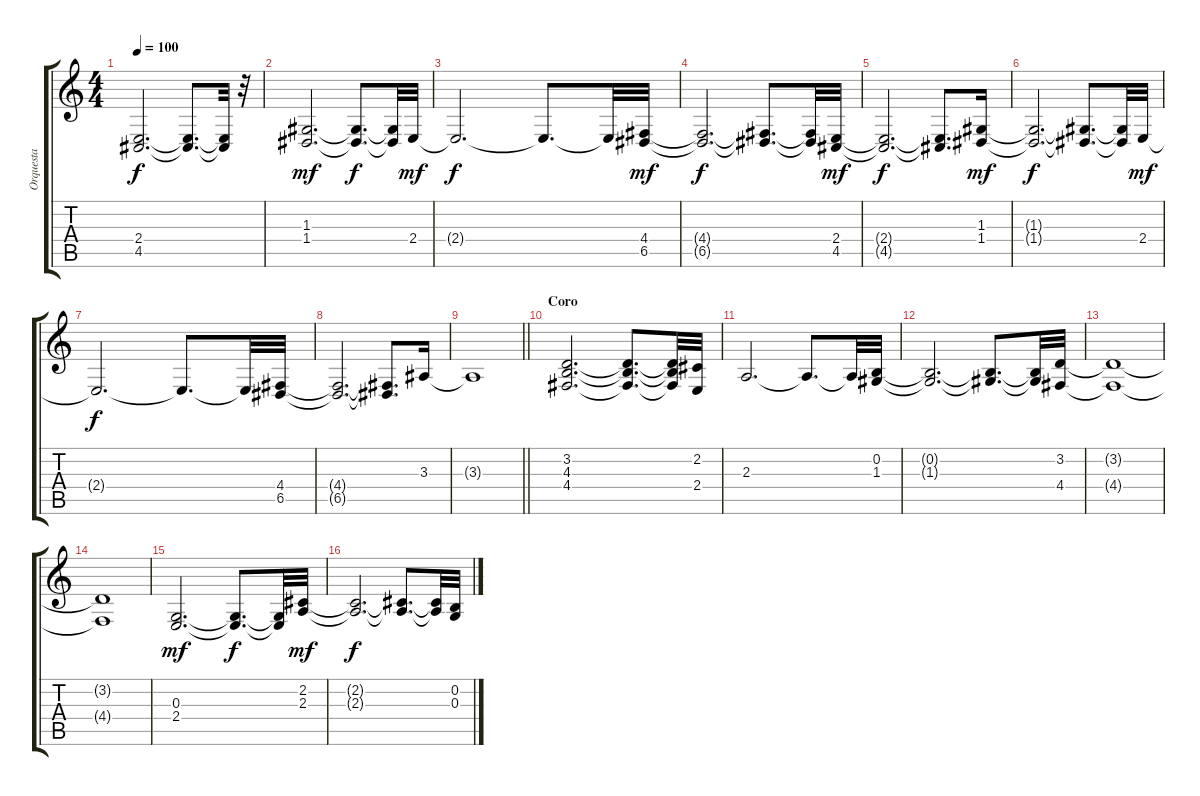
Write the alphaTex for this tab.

\track ("Orquesta" "Orquesta") {instrument stringensemble2}
\staff {score tabs}
\tuning (E4 B3 G3 D3 A2 E2) {hide}
\ts (4 4)
\tempo 100
\clef g2
\ks c
(2.4{t} 4.5{t}).2{d dy f} (2.4{t} 4.5{t}).8{d} (2.4{t} 4.5{t}).32 r.32 |
(1.3 1.4).2{d dy mf} (1.3{t} 1.4{t}).8{d dy f} (1.3{t} 1.4{t}).32 2.4.32{dy mf} |
2.4{t}.2{d dy f} 2.4{t}.8{d} 2.4{t}.32 (4.4 6.5).32{dy mf} |
(4.4{t} 6.5{t}).2{d dy f} (4.4{t} 6.5{t}).8{d} (4.4{t} 6.5{t}).32 (2.4 4.5).32{dy mf} |
(2.4{t} 4.5{t}).2{d dy f} (2.4{t} 4.5{t}).8{d} (1.3 1.4).16{dy mf} |
(1.3{t} 1.4{t}).2{d dy f} (1.3{t} 1.4{t}).8{d} (1.3{t} 1.4{t}).32 2.4.32{dy mf} |
2.4{t}.2{d dy f} 2.4{t}.8{d} 2.4{t}.32 (4.4 6.5).32 |
(4.4{t} 6.5{t}).2{d} (4.4{t} 6.5{t}).8{d} 3.3.16 |
\barLineRight lightlight
3.3{t}.1 |
\section ("" "Coro")
(3.2 4.3 4.4).2{d} (3.2{t} 4.3{t} 4.4{t}).8{d} (3.2{t} 4.3{t} 4.4{t}).32 (2.2 2.4).32 |
2.3.2{d} 2.3{t}.8{d} 2.3{t}.32 (0.2 1.3).32 |
(0.2{t} 1.3{t}).2{d} (0.2{t} 1.3{t}).8{d} (0.2{t} 1.3{t}).32 (3.2 4.4).32 |
(3.2{t} 4.4{t}).1 |
(3.2{t} 4.4{t}).1 |
(0.3 2.4).2{d dy mf} (0.3{t} 2.4{t}).8{d dy f} (0.3{t} 2.4{t}).32 (2.2 2.3).32{dy mf} |
(2.2{t} 2.3{t}).2{d dy f} (2.2{t} 2.3{t}).8{d} (2.2{t} 2.3{t}).32 (0.2 0.3).32
